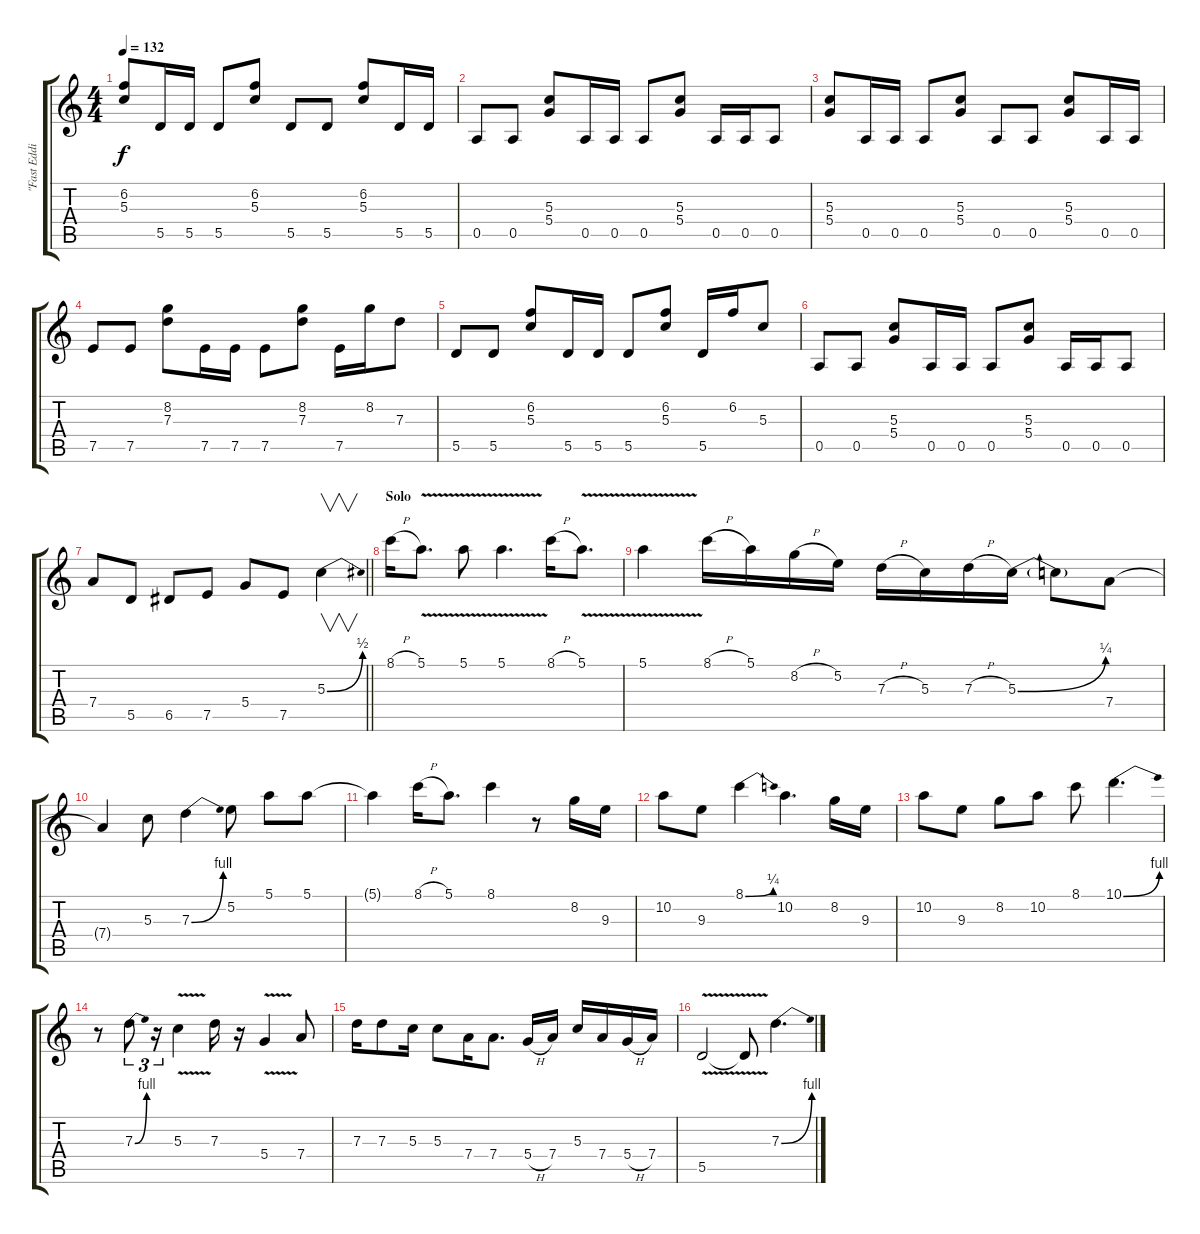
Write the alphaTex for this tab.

\track ("\"Fast Eddie\" Clarke" "\"Fast Eddi") {instrument distortionguitar}
\staff {score tabs}
\tuning (E4 B3 G3 D3 A2 E2) {hide}
\ts (4 4)
\tempo 132
\clef g2
\ks c
(6.2 5.3).8{dy f} 5.5.16 5.5.16 5.5.8 (6.2 5.3).8 5.5.8 5.5.8 (6.2 5.3).8 5.5.16 5.5.16 |
0.5.8 0.5.8 (5.3 5.4).8 0.5.16 0.5.16 0.5.8 (5.3 5.4).8 0.5.16 0.5.16 0.5.8 |
(5.3 5.4).8 0.5.16 0.5.16 0.5.8 (5.3 5.4).8 0.5.8 0.5.8 (5.3 5.4).8 0.5.16 0.5.16 |
7.5.8 7.5.8 (8.2 7.3).8 7.5.16 7.5.16 7.5.8 (8.2 7.3).8 7.5.16 8.2.16 7.3.8 |
5.5.8 5.5.8 (6.2 5.3).8 5.5.16 5.5.16 5.5.8 (6.2 5.3).8 5.5.16 6.2.16 5.3.8 |
0.5.8 0.5.8 (5.3 5.4).8 0.5.16 0.5.16 0.5.8 (5.3 5.4).8 0.5.16 0.5.16 0.5.8 |
\barLineRight lightlight
7.4.8 5.5.8 6.5.8 7.5.8 5.4.8 7.5.8 5.3{be (bend 0 0 60 2)}.4{v} |
\section ("" "Solo")
8.1{h}.16 5.1{v}.8{d} 5.1{v}.8 5.1{v}.4{d} 8.1{h}.16 5.1{v}.8{d} |
5.1{v}.4 8.1{h}.16 5.1.16 8.2{h}.16 5.2.16 7.3{h}.16 5.3.16 7.3{h}.16 5.3{be (bend 0 0 60 1)}.16 5.3{t}.8 7.4.8 |
7.4{t}.4 5.3.8 7.3{be (bend 0 0 60 4)}.4 5.2.8 5.1.8 5.1.8 |
5.1{t}.4 8.1{h}.16 5.1.8{d} 8.1.4 r.8 8.2.16 9.3.16 |
10.2.8 9.3.8 8.1{be (bend 0 0 60 1)}.4 10.2.4{d} 8.2.16 9.3.16 |
10.2.8 9.3.8 8.2.8 10.2.8 8.1.8 10.1{be (bend 0 0 60 4)}.4{d} |
r.8 7.3{be (bend 0 0 60 4)}.8{tu (3 2)} r.16{tu (3 2)} 5.3{v}.4 7.3.16 r.16 5.4{v}.4 7.4.8 |
7.3.16 7.3.8 5.3.16 5.3.8 7.4.16 7.4.8{d} 5.4{h}.16 7.4.16 5.3.16 7.4.16 5.4{h}.16 7.4.16 |
5.5{v}.2 5.5{t}.8 7.3{be (bend 0 0 60 4)}.4{d}
